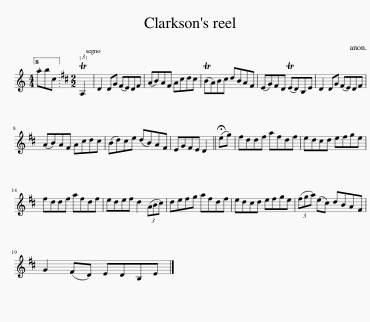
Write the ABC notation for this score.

X:1
L:1/8
M:4/4
I:linebreak $
K:C
V:1 treble
V:1
 .abc ||[K:D][M:2/2] (3:2:1TA,2 x/24 | D2 DG (FE)DF | (AB)AF Acdc | (TBA)Bc dBAF | %5
 (EG)FD (TED)B,E | D2 DG (FE)DF |$ (AB)AF Acdc | (Bd)ce (dB)AF | EGFE D2 || %10
 (!fermata!eg) | fddf afdf | edcd efge |$ fddf afdf | edef d2 (3(ABc) | %15
 defg afdf | edcd efge | (3(fga) (ec) dBAF |$ G2 (FD) EDB,E |] %19
